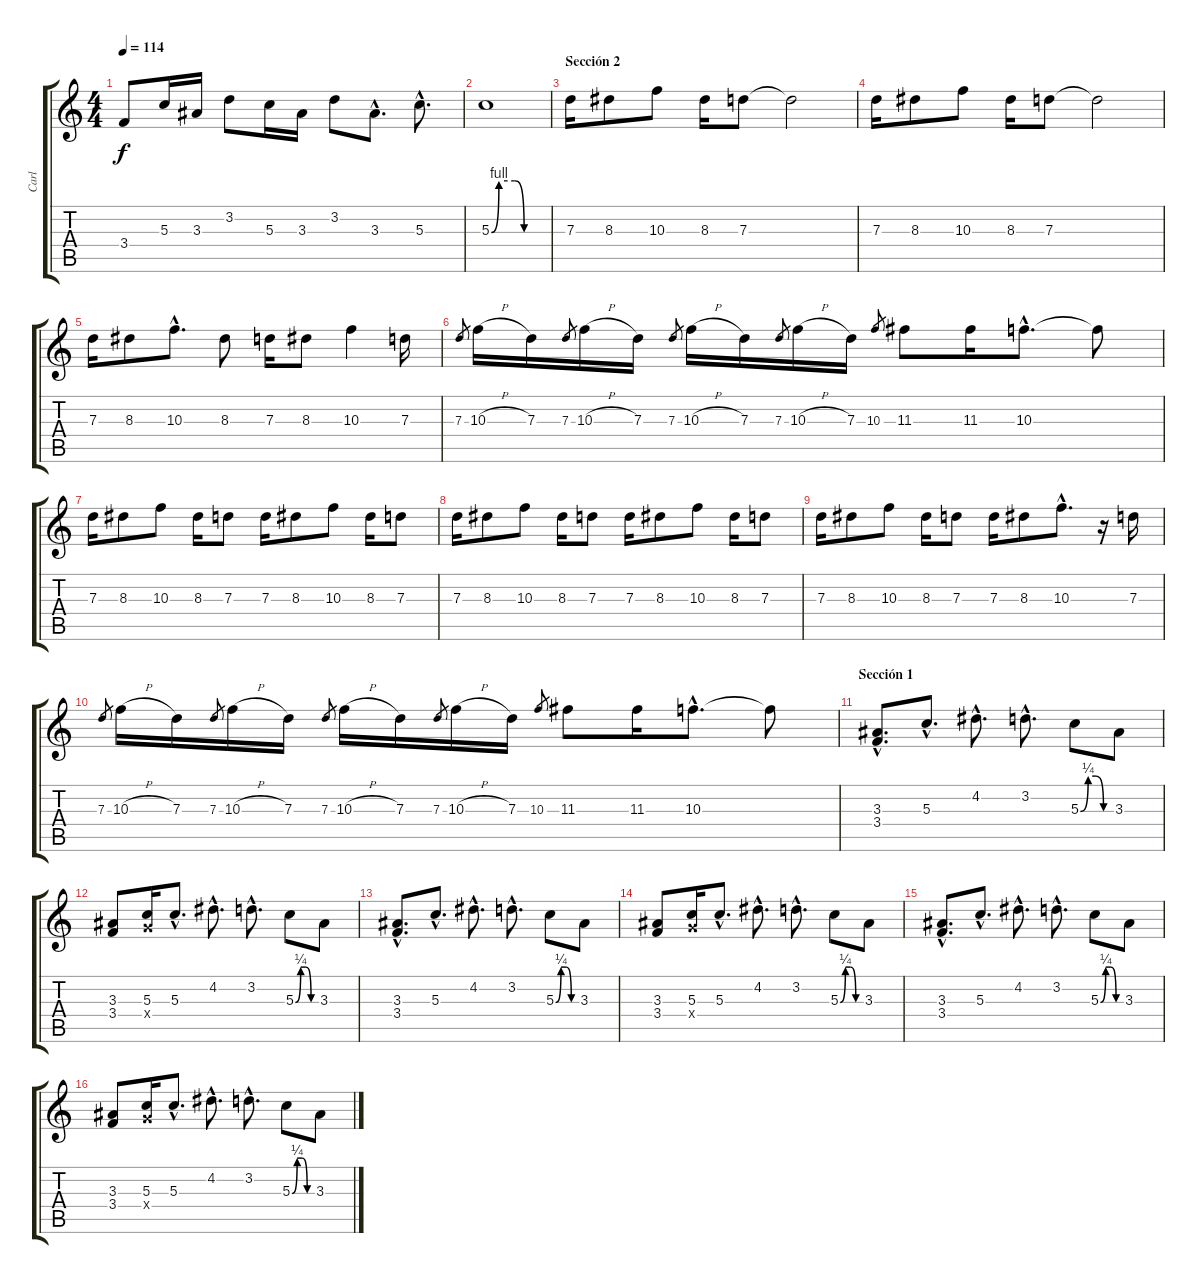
\track ("Carl" "Carl") {instrument overdrivenguitar}
\staff {score tabs}
\tuning (E4 B3 G3 D3 A2 E2) {hide}
\ts (4 4)
\tempo 114
\clef g2
\ks c
3.4.8{dy f} 5.3.16 3.3.16 3.2.8 5.3.16 3.3.16 3.2.8 3.3{hac}.8{d} 5.3{hac}.8{d} |
5.3{be (custom 0 0 8 4 25 4 35 0 60 0)}.1 |
\section ("" "Sección 2")
7.3.16 8.3.8 10.3.8 8.3.16 7.3.8 7.3{t}.2 |
7.3.16 8.3.8 10.3.8 8.3.16 7.3.8 7.3{t}.2 |
7.3.16 8.3.8 10.3{hac}.8{d} 8.3.8 7.3.16 8.3.8 10.3.4 7.3.16 |
7.3.8{gr} 10.3{h}.16 7.3.16 7.3.8{gr} 10.3{h}.16 7.3.16 7.3.8{gr} 10.3{h}.16 7.3.16 7.3.8{gr} 10.3{h}.16 7.3.16 10.3.8{gr} 11.3.8 11.3.16 10.3{hac}.8{d} 10.3{t}.8 |
7.3.16 8.3.8 10.3.8 8.3.16 7.3.8 7.3.16 8.3.8 10.3.8 8.3.16 7.3.8 |
7.3.16 8.3.8 10.3.8 8.3.16 7.3.8 7.3.16 8.3.8 10.3.8 8.3.16 7.3.8 |
7.3.16 8.3.8 10.3.8 8.3.16 7.3.8 7.3.16 8.3.8 10.3{hac}.8{d} r.16 7.3.16 |
7.3.8{gr} 10.3{h}.16 7.3.16 7.3.8{gr} 10.3{h}.16 7.3.16 7.3.8{gr} 10.3{h}.16 7.3.16 7.3.8{gr} 10.3{h}.16 7.3.16 10.3.8{gr} 11.3.8 11.3.16 10.3{hac}.8{d} 10.3{t}.8 |
\section ("" "Sección 1")
(3.3{hac} 3.4{hac}).8{d} 5.3{hac}.8{d} 4.2{hac}.8{d} 3.2{hac}.8{d} 5.3{be (custom 0 0 15 1 30 1 45 0 60 0)}.8 3.3.8 |
(3.3 3.4).8 (5.3 5.4{x}).16 5.3{hac}.8{d} 4.2{hac}.8{d} 3.2{hac}.8{d} 5.3{be (custom 0 0 15 1 30 1 45 0 60 0)}.8 3.3.8 |
(3.3{hac} 3.4{hac}).8{d} 5.3{hac}.8{d} 4.2{hac}.8{d} 3.2{hac}.8{d} 5.3{be (custom 0 0 15 1 30 1 45 0 60 0)}.8 3.3.8 |
(3.3 3.4).8 (5.3 5.4{x}).16 5.3{hac}.8{d} 4.2{hac}.8{d} 3.2{hac}.8{d} 5.3{be (custom 0 0 15 1 30 1 45 0 60 0)}.8 3.3.8 |
(3.3{hac} 3.4{hac}).8{d} 5.3{hac}.8{d} 4.2{hac}.8{d} 3.2{hac}.8{d} 5.3{be (custom 0 0 15 1 30 1 45 0 60 0)}.8 3.3.8 |
(3.3 3.4).8 (5.3 5.4{x}).16 5.3{hac}.8{d} 4.2{hac}.8{d} 3.2{hac}.8{d} 5.3{be (custom 0 0 15 1 30 1 45 0 60 0)}.8 3.3.8
